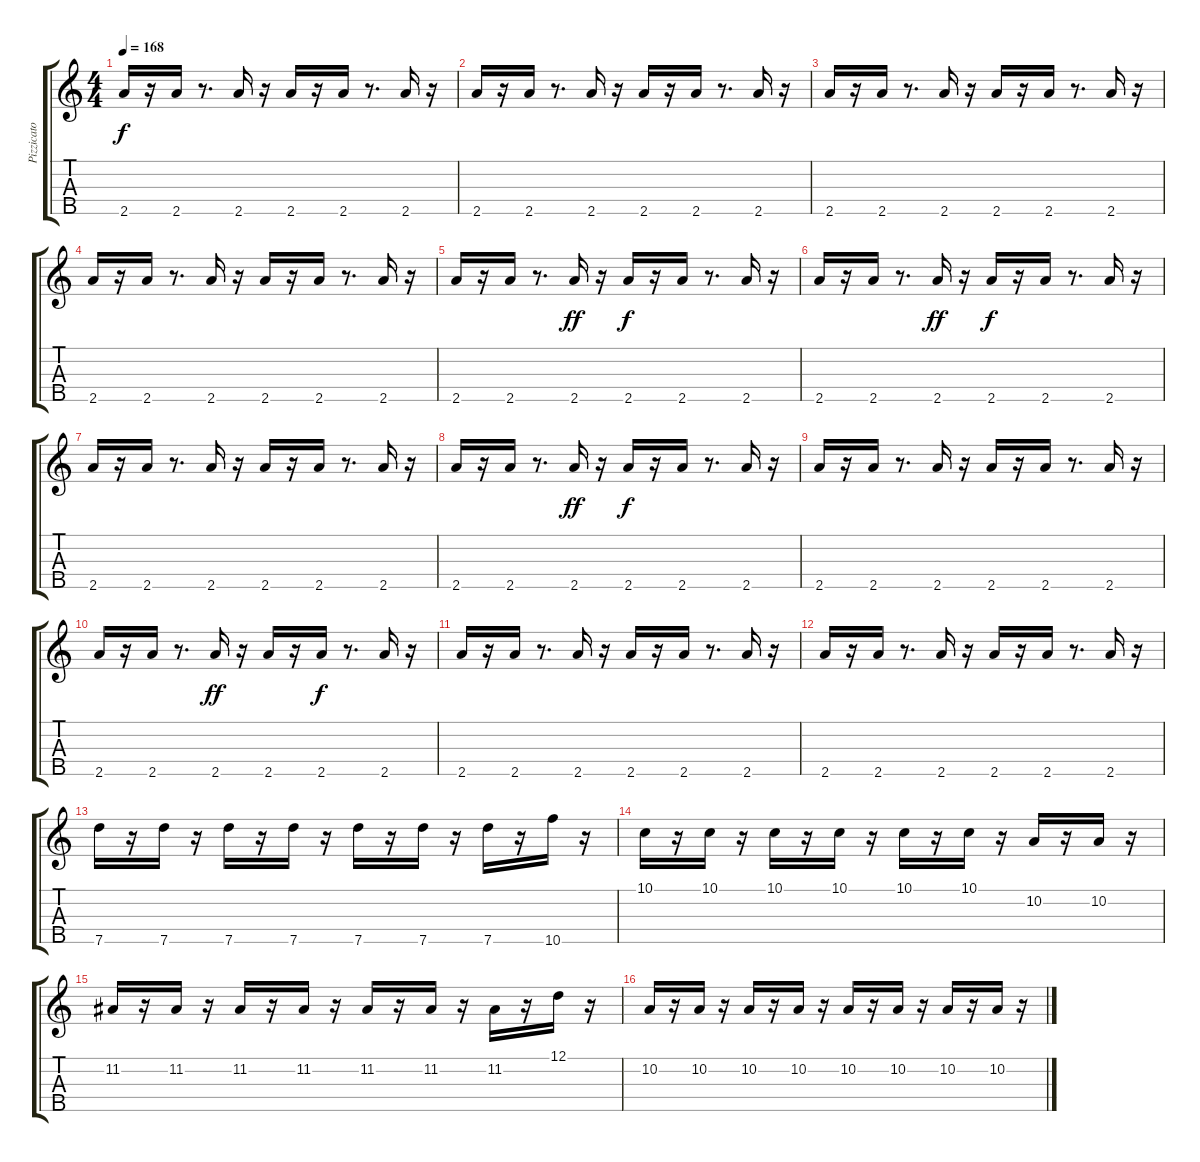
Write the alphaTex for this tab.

\track ("Pizzicato Cordes" "Pizzicato ") {instrument pizzicatostrings}
\staff {score tabs}
\tuning (D4 B3 G3 D3 G4) {hide}
\ts (4 4)
\tempo 168
\clef g2
\ks c
2.5.16{dy f} r.16 2.5.16 r.8{d} 2.5.16 r.16 2.5.16 r.16 2.5.16 r.8{d} 2.5.16 r.16 |
2.5.16 r.16 2.5.16 r.8{d} 2.5.16 r.16 2.5.16 r.16 2.5.16 r.8{d} 2.5.16 r.16 |
2.5.16 r.16 2.5.16 r.8{d} 2.5.16 r.16 2.5.16 r.16 2.5.16 r.8{d} 2.5.16 r.16 |
2.5.16 r.16 2.5.16 r.8{d} 2.5.16 r.16 2.5.16 r.16 2.5.16 r.8{d} 2.5.16 r.16 |
2.5.16 r.16 2.5.16 r.8{d} 2.5.16{dy ff} r.16 2.5.16{dy f} r.16 2.5.16 r.8{d} 2.5.16 r.16 |
2.5.16 r.16 2.5.16 r.8{d} 2.5.16{dy ff} r.16 2.5.16{dy f} r.16 2.5.16 r.8{d} 2.5.16 r.16 |
2.5.16 r.16 2.5.16 r.8{d} 2.5.16 r.16 2.5.16 r.16 2.5.16 r.8{d} 2.5.16 r.16 |
2.5.16 r.16 2.5.16 r.8{d} 2.5.16{dy ff} r.16 2.5.16{dy f} r.16 2.5.16 r.8{d} 2.5.16 r.16 |
2.5.16 r.16 2.5.16 r.8{d} 2.5.16 r.16 2.5.16 r.16 2.5.16 r.8{d} 2.5.16 r.16 |
2.5.16 r.16 2.5.16 r.8{d} 2.5.16{dy ff} r.16 2.5.16 r.16 2.5.16{dy f} r.8{d} 2.5.16 r.16 |
2.5.16 r.16 2.5.16 r.8{d} 2.5.16 r.16 2.5.16 r.16 2.5.16 r.8{d} 2.5.16 r.16 |
2.5.16 r.16 2.5.16 r.8{d} 2.5.16 r.16 2.5.16 r.16 2.5.16 r.8{d} 2.5.16 r.16 |
7.5.16 r.16 7.5.16 r.16 7.5.16 r.16 7.5.16 r.16 7.5.16 r.16 7.5.16 r.16 7.5.16 r.16 10.5.16 r.16 |
10.1.16 r.16 10.1.16 r.16 10.1.16 r.16 10.1.16 r.16 10.1.16 r.16 10.1.16 r.16 10.2.16 r.16 10.2.16 r.16 |
11.2.16 r.16 11.2.16 r.16 11.2.16 r.16 11.2.16 r.16 11.2.16 r.16 11.2.16 r.16 11.2.16 r.16 12.1.16 r.16 |
10.2.16 r.16 10.2.16 r.16 10.2.16 r.16 10.2.16 r.16 10.2.16 r.16 10.2.16 r.16 10.2.16 r.16 10.2.16 r.16
